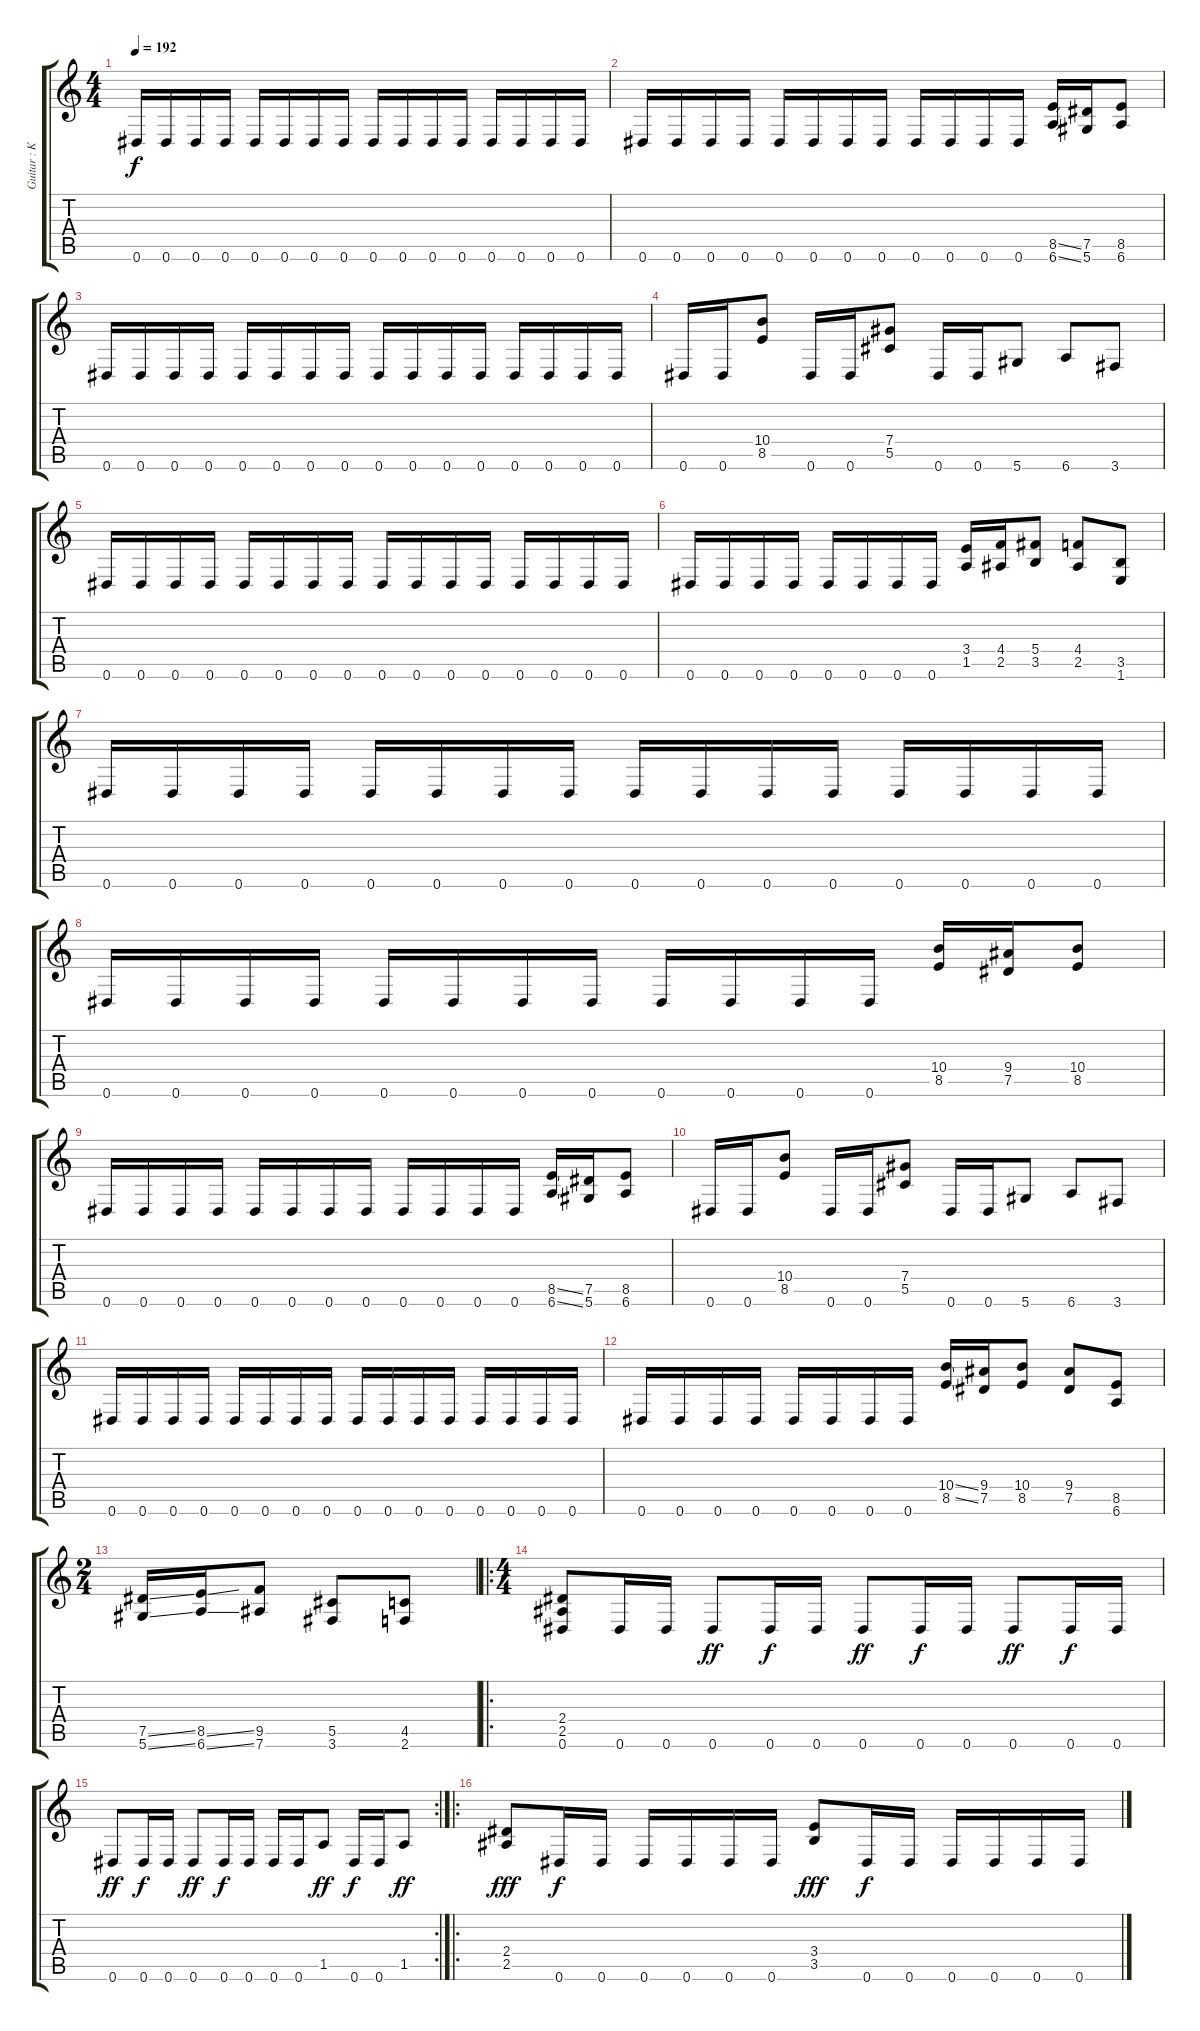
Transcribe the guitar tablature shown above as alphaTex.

\track ("Guitar : King" "Guitar : K") {instrument distortionguitar}
\staff {score tabs}
\tuning (Eb4 Bb3 Gb3 Db3 Ab2 Eb2) {hide}
\ts (4 4)
\tempo 192
\clef g2
\ks c
0.6.16{dy f} 0.6.16 0.6.16 0.6.16 0.6.16 0.6.16 0.6.16 0.6.16 0.6.16 0.6.16 0.6.16 0.6.16 0.6.16 0.6.16 0.6.16 0.6.16 |
0.6.16 0.6.16 0.6.16 0.6.16 0.6.16 0.6.16 0.6.16 0.6.16 0.6.16 0.6.16 0.6.16 0.6.16 (8.5{ss} 6.6{ss}).16 (7.5 5.6).16 (8.5 6.6).8 |
0.6.16 0.6.16 0.6.16 0.6.16 0.6.16 0.6.16 0.6.16 0.6.16 0.6.16 0.6.16 0.6.16 0.6.16 0.6.16 0.6.16 0.6.16 0.6.16 |
0.6.16 0.6.16 (10.4 8.5).8 0.6.16 0.6.16 (7.4 5.5).8 0.6.16 0.6.16 5.6.8 6.6.8 3.6.8 |
0.6.16 0.6.16 0.6.16 0.6.16 0.6.16 0.6.16 0.6.16 0.6.16 0.6.16 0.6.16 0.6.16 0.6.16 0.6.16 0.6.16 0.6.16 0.6.16 |
0.6.16 0.6.16 0.6.16 0.6.16 0.6.16 0.6.16 0.6.16 0.6.16 (3.4 1.5).16 (4.4 2.5).16 (5.4 3.5).8 (4.4 2.5).8 (3.5 1.6).8 |
0.6.16 0.6.16 0.6.16 0.6.16 0.6.16 0.6.16 0.6.16 0.6.16 0.6.16 0.6.16 0.6.16 0.6.16 0.6.16 0.6.16 0.6.16 0.6.16 |
0.6.16 0.6.16 0.6.16 0.6.16 0.6.16 0.6.16 0.6.16 0.6.16 0.6.16 0.6.16 0.6.16 0.6.16 (10.4 8.5).16 (9.4 7.5).16 (10.4 8.5).8 |
0.6.16 0.6.16 0.6.16 0.6.16 0.6.16 0.6.16 0.6.16 0.6.16 0.6.16 0.6.16 0.6.16 0.6.16 (8.5{ss} 6.6{ss}).16 (7.5 5.6).16 (8.5 6.6).8 |
0.6.16 0.6.16 (10.4 8.5).8 0.6.16 0.6.16 (7.4 5.5).8 0.6.16 0.6.16 5.6.8 6.6.8 3.6.8 |
0.6.16 0.6.16 0.6.16 0.6.16 0.6.16 0.6.16 0.6.16 0.6.16 0.6.16 0.6.16 0.6.16 0.6.16 0.6.16 0.6.16 0.6.16 0.6.16 |
0.6.16 0.6.16 0.6.16 0.6.16 0.6.16 0.6.16 0.6.16 0.6.16 (10.4{ss} 8.5{ss}).16 (9.4 7.5).16 (10.4 8.5).8 (9.4 7.5).8 (8.5 6.6).8 |
\ts (2 4)
(7.5{ss} 5.6{ss}).16 (8.5{ss} 6.6{ss}).16 (9.5 7.6).8 (5.5 3.6).8 (4.5 2.6).8 |
\ro
\ts (4 4)
(2.4 2.5 0.6).8 0.6.16 0.6.16 0.6.8{dy ff} 0.6.16{dy f} 0.6.16 0.6.8{dy ff} 0.6.16{dy f} 0.6.16 0.6.8{dy ff} 0.6.16{dy f} 0.6.16 |
\rc 2
0.6.8{dy ff} 0.6.16{dy f} 0.6.16 0.6.8{dy ff} 0.6.16{dy f} 0.6.16 0.6.16 0.6.16 1.5.8{dy ff} 0.6.16{dy f} 0.6.16 1.5.8{dy ff} |
\ro
(2.4 2.5).8{dy fff} 0.6.16{dy f} 0.6.16 0.6.16 0.6.16 0.6.16 0.6.16 (3.4 3.5).8{dy fff} 0.6.16{dy f} 0.6.16 0.6.16 0.6.16 0.6.16 0.6.16
